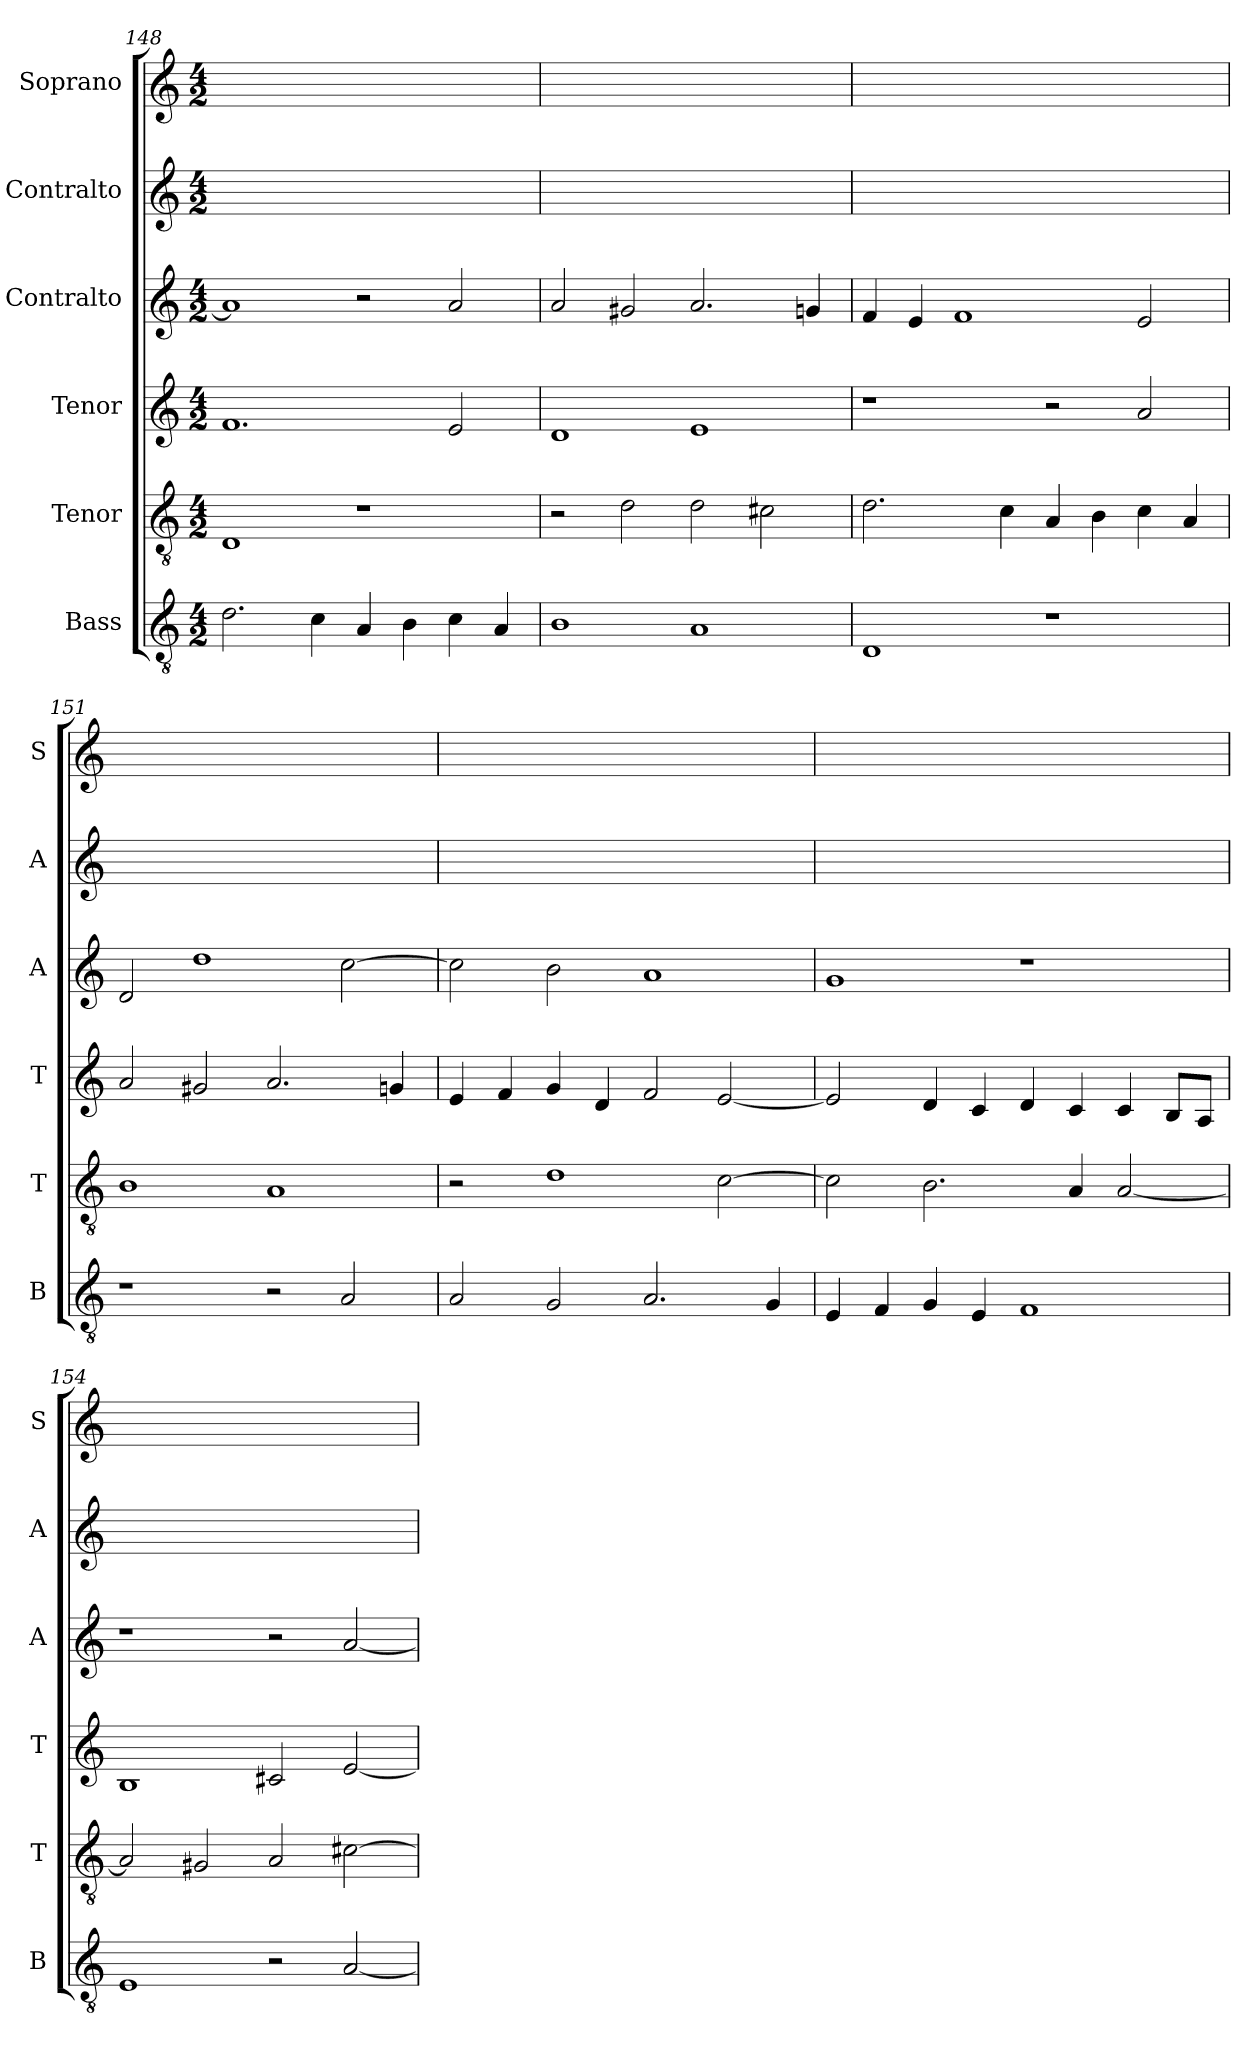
**kern	**kern	**kern	**kern	**kern	**kern
*part6	*part5	*part4	*part3	*part2	*part1
*staff6	*staff5	*staff4	*staff3	*staff2	*staff1
*I"Bass	*I"Tenor	*I"Tenor	*I"Contralto	*I"Contralto	*I"Soprano
*I'B	*I'T	*I'T	*I'A	*I'A	*I'S
*clefGv2	*clefGv2	*clefG2	*clefG2	*clefG2	*clefG2
*k[]	*k[]	*k[]	*k[]	*k[]	*k[]
*A:aeo	*A:aeo	*A:aeo	*A:aeo	*A:aeo	*A:aeo
*M4/2	*M4/2	*M4/2	*M4/2	*M4/2	*M4/2
=148	=148	=148	=148	=148	=148
2.d	1D	1.f	1a]	0ryy	0ryy
4c	.	.	.	.	.
4A	1r	.	2r	.	.
4B	.	.	.	.	.
4c	.	2e	2a	.	.
4A	.	.	.	.	.
=149	=149	=149	=149	=149	=149
1B	2r	1d	2a	0ryy	0ryy
.	2d	.	2g#X	.	.
1A	2d	1e	2.a	.	.
.	2c#X	.	.	.	.
.	.	.	4gn	.	.
=150	=150	=150	=150	=150	=150
1D	2.d	1r	4f	0ryy	0ryy
.	.	.	4e	.	.
.	.	.	1f	.	.
.	4c	.	.	.	.
1r	4A	2r	.	.	.
.	4B	.	.	.	.
.	4c	2a	2e	.	.
.	4A	.	.	.	.
=151	=151	=151	=151	=151	=151
1r	1B	2a	2d	0ryy	0ryy
.	.	2g#X	1dd	.	.
2r	1A	2.a	.	.	.
2A	.	.	[2cc	.	.
.	.	4gn	.	.	.
=152	=152	=152	=152	=152	=152
2A	2r	4e	2cc]	0ryy	0ryy
.	.	4f	.	.	.
2G	1d	4g	2b	.	.
.	.	4d	.	.	.
2.A	.	2f	1a	.	.
.	[2c	[2e	.	.	.
4G	.	.	.	.	.
=153	=153	=153	=153	=153	=153
4E	2c]	2e]	1g	0ryy	0ryy
4F	.	.	.	.	.
4G	2.B	4d	.	.	.
4E	.	4c	.	.	.
1F	.	4d	1r	.	.
.	4A	4c	.	.	.
.	[2A	4c	.	.	.
.	.	8B/L	.	.	.
.	.	8A/J	.	.	.
=154	=154	=154	=154	=154	=154
1E	2A]	1B	1r	0ryy	0ryy
.	2G#X	.	.	.	.
2r	2A	2c#X	2r	.	.
[2A	[2c#X	[2e	[2a	.	.
=	=	=	=	=	=
*-	*-	*-	*-	*-	*-
